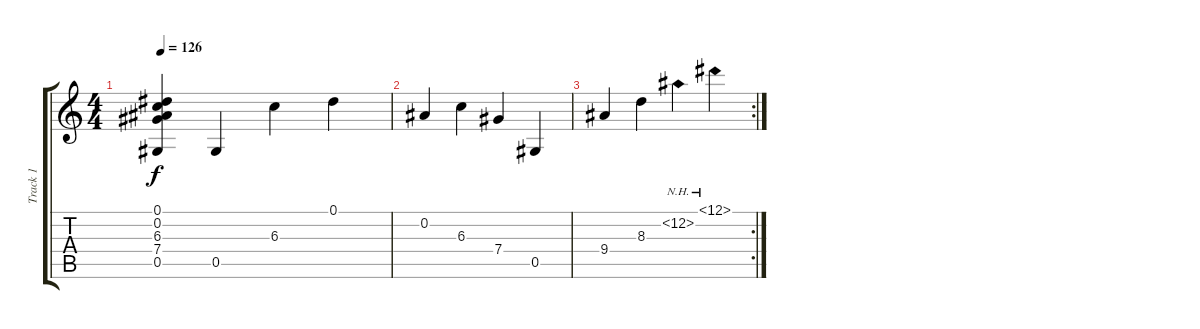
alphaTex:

\track ("Track 1" "Track 1") {instrument acousticguitarsteel}
\staff {score tabs}
\tuning (Eb4 Bb3 Gb3 Db3 Ab2 Eb2) {hide}
\ts (4 4)
\tempo 126
\clef g2
\ks c
(0.1 0.2 6.3 7.4 0.5).4{dy f} 0.5.4 6.3.4 0.1.4 |
0.2.4 6.3.4 7.4.4 0.5.4 |
\rc 2
9.4.4 8.3.4 12.2{nh}.4 12.1{nh}.4
